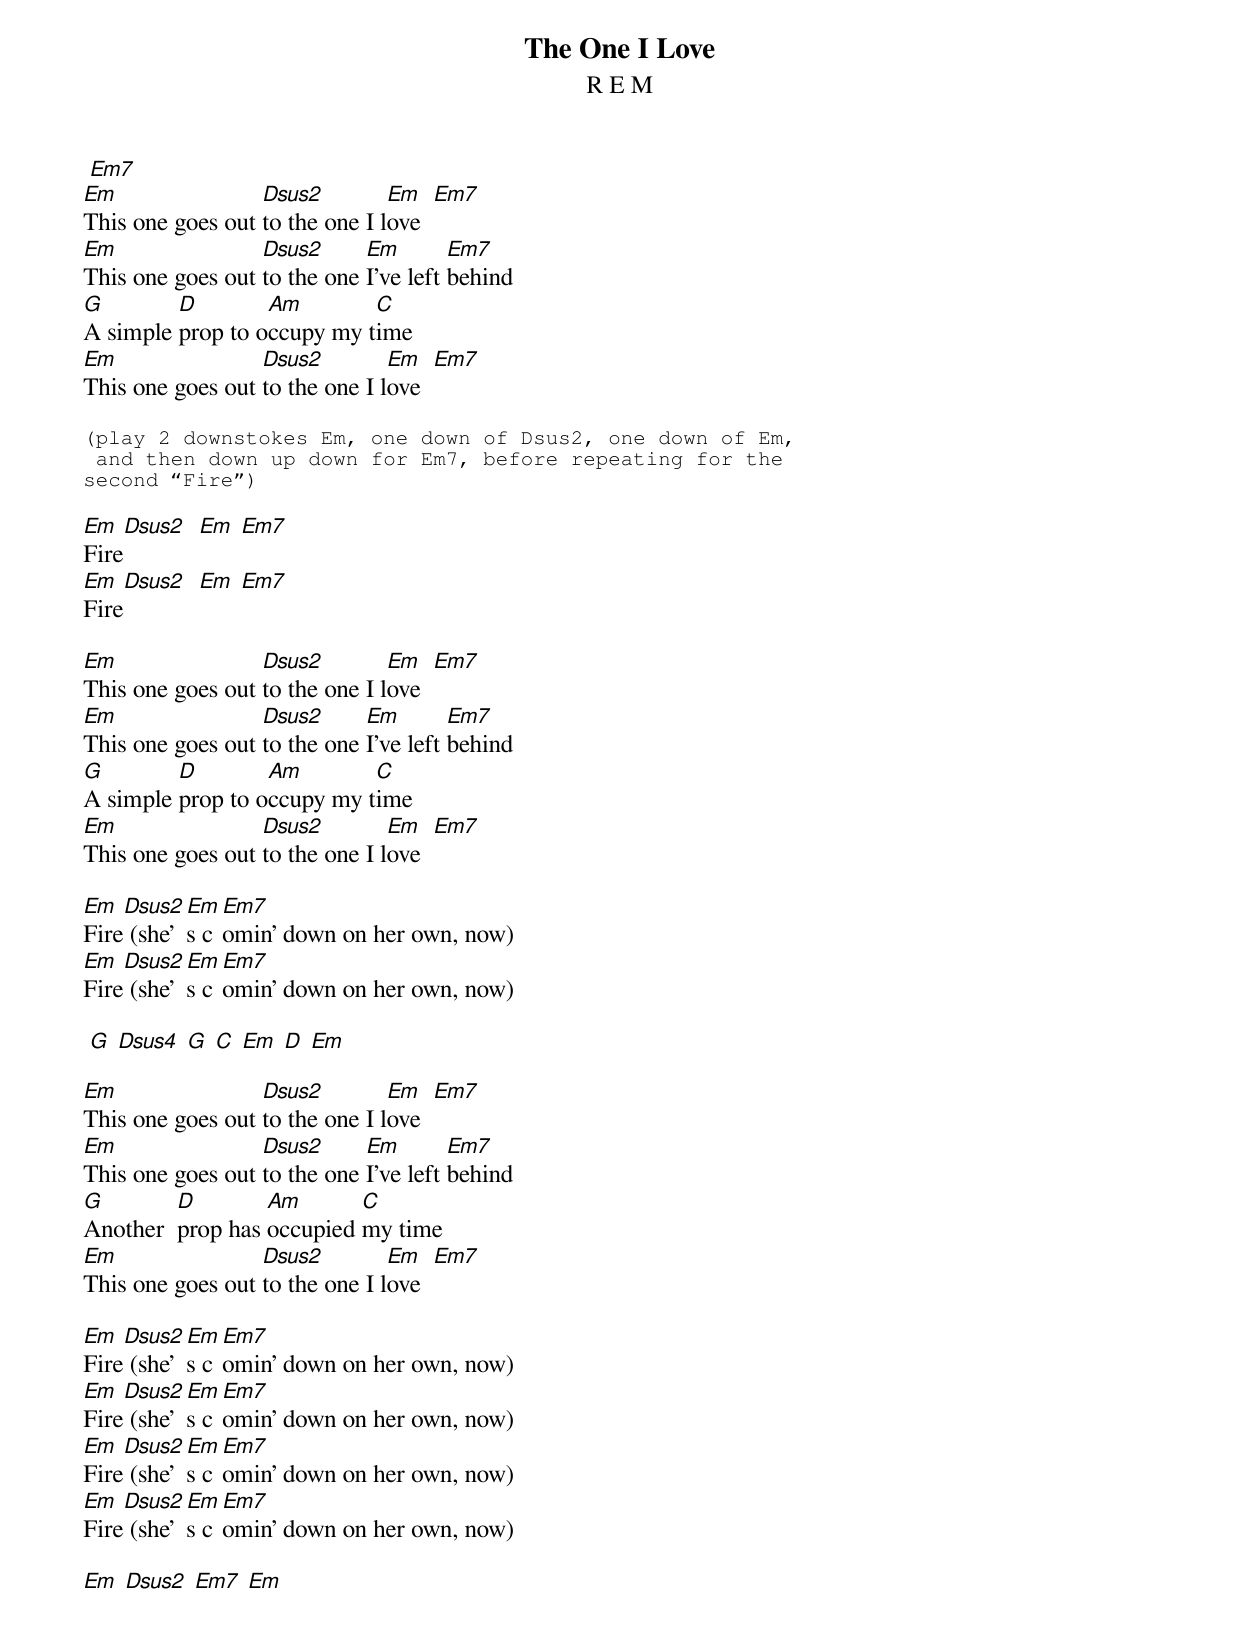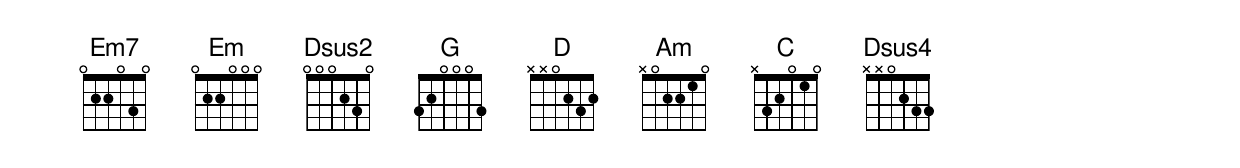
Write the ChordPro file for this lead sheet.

{title: The One I Love}
{subtitle: R E M}

 [Em7]
[Em]This one goes out [Dsus2]to the one I l[Em]ove  [Em7]
[Em]This one goes out [Dsus2]to the one [Em]I’ve left [Em7]behind
[G]A simple [D]prop to o[Am]ccupy my t[C]ime
[Em]This one goes out [Dsus2]to the one I l[Em]ove  [Em7]

{sot}
(play 2 downstokes Em, one down of Dsus2, one down of Em,
 and then down up down for Em7, before repeating for the
second “Fire”)
{eot}

[Em]Fire[Dsus2]  [Em] [Em7]
[Em]Fire[Dsus2]  [Em] [Em7]

[Em]This one goes out [Dsus2]to the one I l[Em]ove  [Em7]
[Em]This one goes out [Dsus2]to the one [Em]I’ve left [Em7]behind
[G]A simple [D]prop to o[Am]ccupy my t[C]ime
[Em]This one goes out [Dsus2]to the one I l[Em]ove  [Em7]

[Em]Fire[Dsus2] (she’[Em]s c[Em7]omin’ down on her own, now)
[Em]Fire[Dsus2] (she’[Em]s c[Em7]omin’ down on her own, now)

 [G] [Dsus4] [G] [C] [Em] [D] [Em]

[Em]This one goes out [Dsus2]to the one I l[Em]ove  [Em7]
[Em]This one goes out [Dsus2]to the one [Em]I’ve left [Em7]behind
[G]Another  [D]prop has [Am]occupied [C]my time
[Em]This one goes out [Dsus2]to the one I l[Em]ove  [Em7]

[Em]Fire[Dsus2] (she’[Em]s c[Em7]omin’ down on her own, now)
[Em]Fire[Dsus2] (she’[Em]s c[Em7]omin’ down on her own, now)
[Em]Fire[Dsus2] (she’[Em]s c[Em7]omin’ down on her own, now)
[Em]Fire[Dsus2] (she’[Em]s c[Em7]omin’ down on her own, now)

[Em] [Dsus2] [Em7] [Em]


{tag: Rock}
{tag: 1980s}
